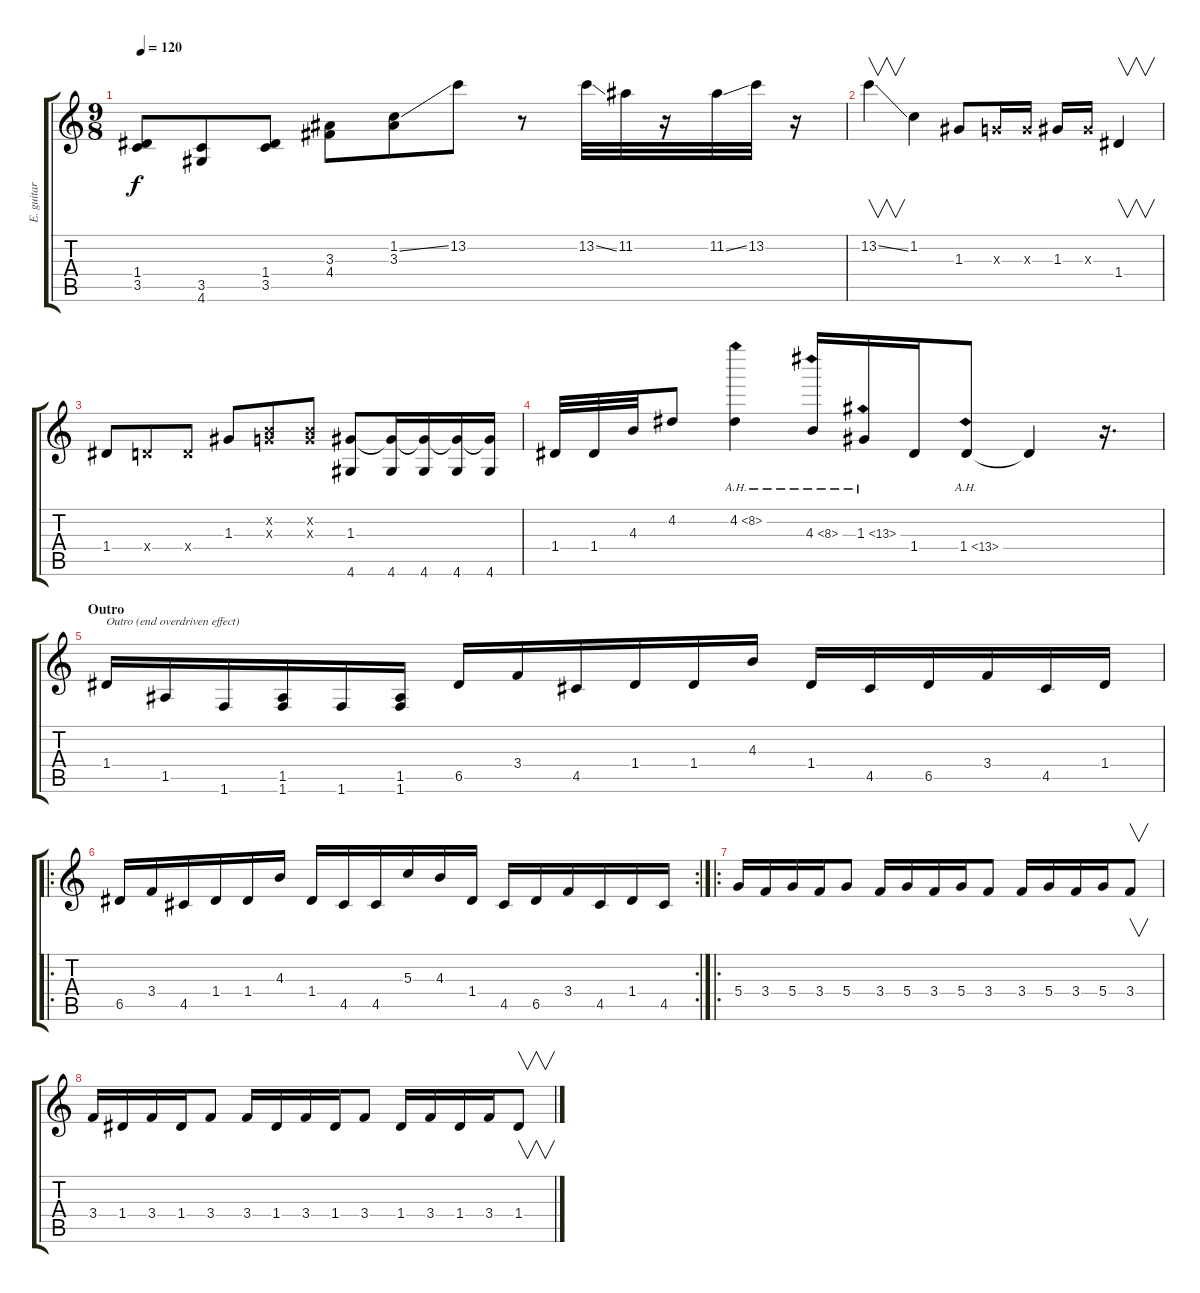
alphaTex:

\track ("E. guitar (overdriven for solo parts)" "E. guitar ") {instrument electricguitarmuted}
\staff {score tabs}
\tuning (E4 B3 G3 D3 A2 E2) {hide}
\ts (9 8)
\tempo 120
\clef g2
\ks c
(1.4 3.5).8{dy f} (3.5 4.6).8 (1.4 3.5).8 (3.3 4.4).8 (1.2{ss} 3.3).8 13.2.8 r.8 13.2{ss}.32 11.2.32 r.16 11.2{ss}.32 13.2.32 r.16 |
13.2{ss}.4{v} 1.2.4 1.3.8 0.3{x}.16 0.3{x}.16 1.3.16 1.3{x}.16 1.4.4{v} |
1.4.8 0.4{x}.8 0.4{x}.8 1.3.8 (0.2{x} 0.3{x}).8 (0.2{x} 0.3{x}).8 (1.3 4.6).8 (1.3{t} 4.6).16 (1.3{t} 4.6).16 (1.3{t} 4.6).16 (1.3{t} 4.6).16 |
1.4.32 1.4.32 4.3.32 4.2.8 4.2{ah 4}.4 4.3{ah 4}.16 1.3{ah 12}.16 1.4.16 1.4{ah 12}.8 1.4{t}.4 r.16{d} |
\section ("" "Outro")
1.4.16{txt "Outro (end overdriven effect)" volume 11 instrument electricguitarmuted} 1.5.16 1.6.16 (1.5 1.6).16 1.6.16 (1.5 1.6).16 6.5.16 3.4.16 4.5.16 1.4.16 1.4.16 4.3.16 1.4.16 4.5.16 6.5.16 3.4.16 4.5.16 1.4.16 |
\ro
\rc 2
6.5.16 3.4.16 4.5.16 1.4.16 1.4.16 4.3.16 1.4.16 4.5.16 4.5.16 5.3.16 4.3.16 1.4.16 4.5.16 6.5.16 3.4.16 4.5.16 1.4.16 4.5.16 |
\ro
5.4.16 3.4.16 5.4.16 3.4.16 5.4.8 3.4.16 5.4.16 3.4.16 5.4.16 3.4.8 3.4.16 5.4.16 3.4.16 5.4.16 3.4.8{v} |
3.4.16 1.4.16 3.4.16 1.4.16 3.4.8 3.4.16 1.4.16 3.4.16 1.4.16 3.4.8 1.4.16 3.4.16 1.4.16 3.4.16 1.4.8{v}
